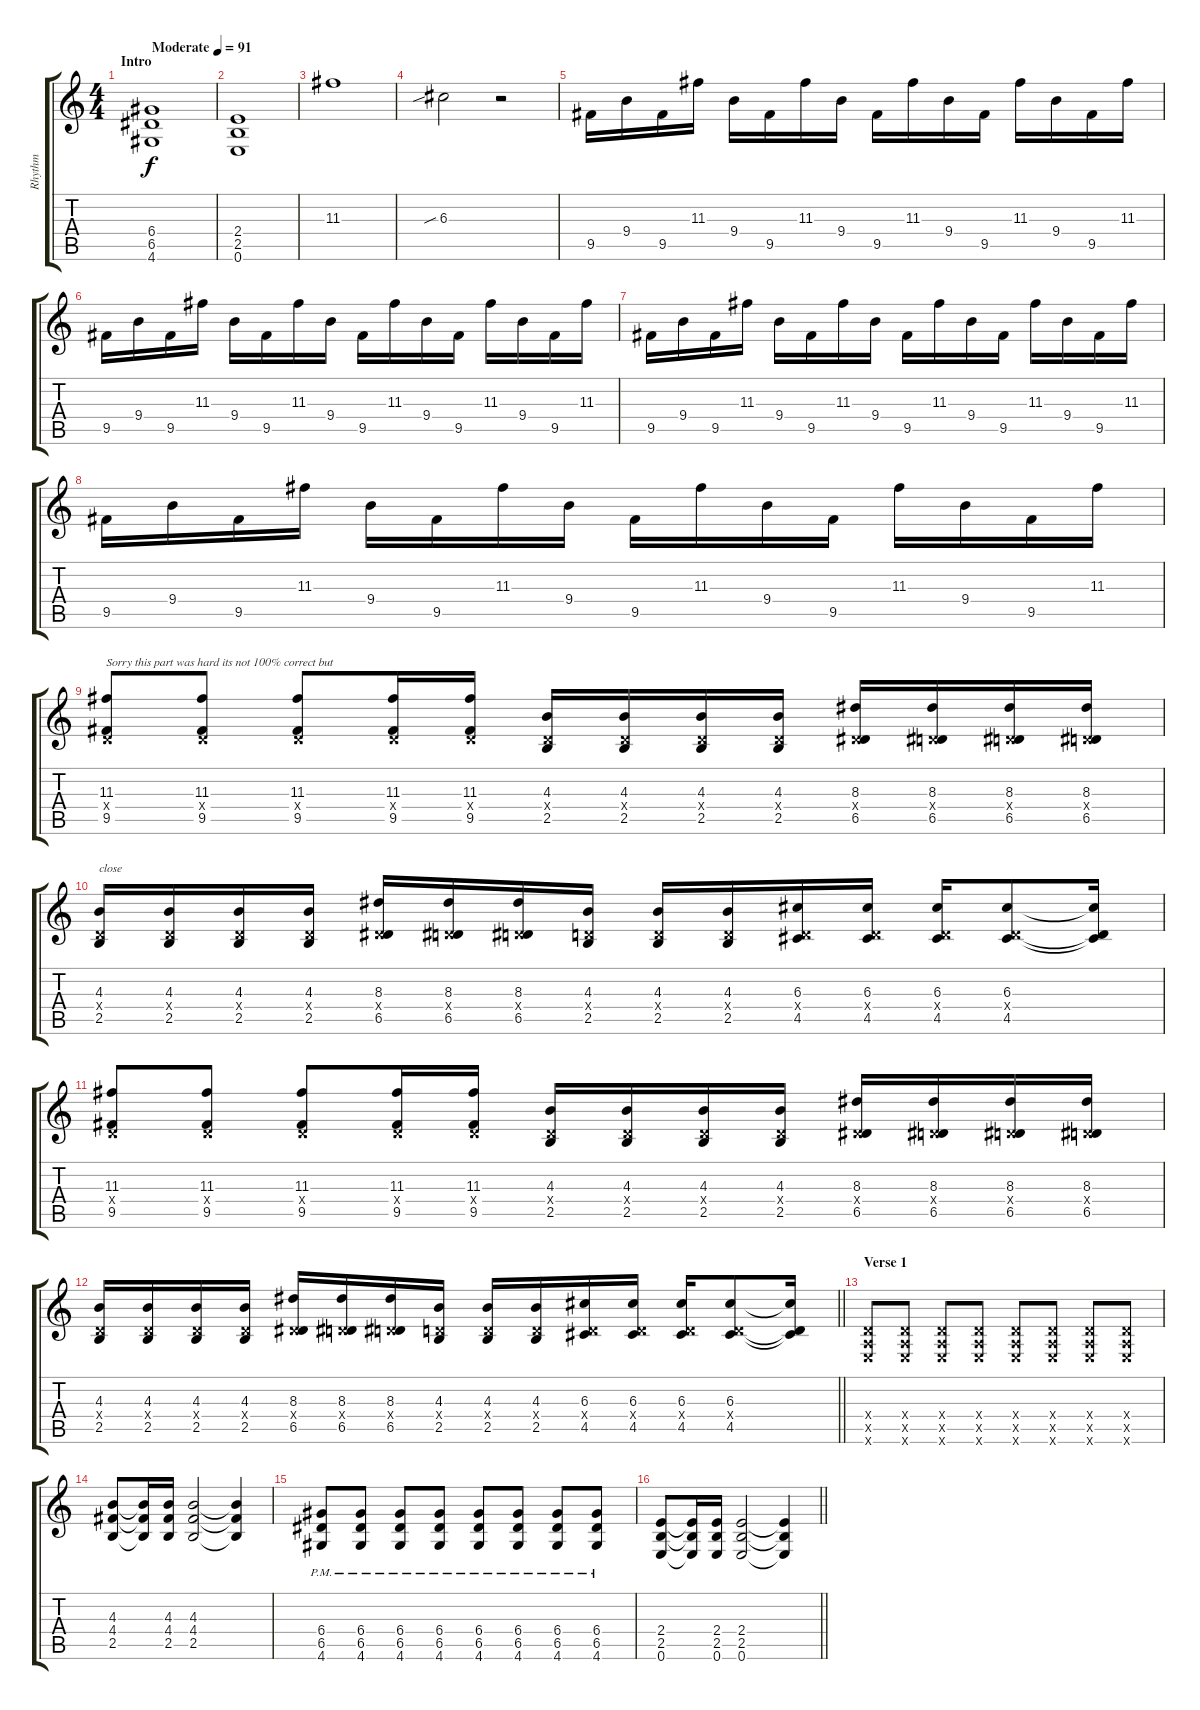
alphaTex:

\track ("Rhythm" "Rhythm") {instrument distortionguitar}
\staff {score tabs}
\tuning (E4 B3 G3 D3 A2 E2) {hide}
\ts (4 4)
\section ("" "Intro")
\tempo (91 "Moderate")
\clef g2
\ks c
(6.4 6.5 4.6).1{dy f instrument distortionguitar} |
(2.4 2.5 0.6).1 |
11.3.1 |
6.3{sib}.2 r.2 |
9.5.16 9.4.16 9.5.16 11.3.16 9.4.16 9.5.16 11.3.16 9.4.16 9.5.16 11.3.16 9.4.16 9.5.16 11.3.16 9.4.16 9.5.16 11.3.16 |
9.5.16 9.4.16 9.5.16 11.3.16 9.4.16 9.5.16 11.3.16 9.4.16 9.5.16 11.3.16 9.4.16 9.5.16 11.3.16 9.4.16 9.5.16 11.3.16 |
9.5.16 9.4.16 9.5.16 11.3.16 9.4.16 9.5.16 11.3.16 9.4.16 9.5.16 11.3.16 9.4.16 9.5.16 11.3.16 9.4.16 9.5.16 11.3.16 |
9.5.16 9.4.16 9.5.16 11.3.16 9.4.16 9.5.16 11.3.16 9.4.16 9.5.16 11.3.16 9.4.16 9.5.16 11.3.16 9.4.16 9.5.16 11.3.16 |
(11.3 0.4{x} 9.5).8{txt "Sorry this part was hard its not 100% correct but"} (11.3 0.4{x} 9.5).8 (11.3 0.4{x} 9.5).8 (11.3 0.4{x} 9.5).16 (11.3 0.4{x} 9.5).16 (4.3 0.4{x} 2.5).16 (4.3 0.4{x} 2.5).16 (4.3 0.4{x} 2.5).16 (4.3 0.4{x} 2.5).16 (8.3 0.4{x} 6.5).16 (8.3 0.4{x} 6.5).16 (8.3 0.4{x} 6.5).16 (8.3 0.4{x} 6.5).16 |
(4.3 0.4{x} 2.5).16{txt "close"} (4.3 0.4{x} 2.5).16 (4.3 0.4{x} 2.5).16 (4.3 0.4{x} 2.5).16 (8.3 0.4{x} 6.5).16 (8.3 0.4{x} 6.5).16 (8.3 0.4{x} 6.5).16 (4.3 0.4{x} 2.5).16 (4.3 0.4{x} 2.5).16 (4.3 0.4{x} 2.5).16 (6.3 0.4{x} 4.5).16 (6.3 0.4{x} 4.5).16 (6.3 0.4{x} 4.5).16 (6.3 0.4{x} 4.5).8 (6.3{t} 0.4{t} 4.5{t}).16 |
(11.3 0.4{x} 9.5).8 (11.3 0.4{x} 9.5).8 (11.3 0.4{x} 9.5).8 (11.3 0.4{x} 9.5).16 (11.3 0.4{x} 9.5).16 (4.3 0.4{x} 2.5).16 (4.3 0.4{x} 2.5).16 (4.3 0.4{x} 2.5).16 (4.3 0.4{x} 2.5).16 (8.3 0.4{x} 6.5).16 (8.3 0.4{x} 6.5).16 (8.3 0.4{x} 6.5).16 (8.3 0.4{x} 6.5).16 |
\barLineRight lightlight
(4.3 0.4{x} 2.5).16 (4.3 0.4{x} 2.5).16 (4.3 0.4{x} 2.5).16 (4.3 0.4{x} 2.5).16 (8.3 0.4{x} 6.5).16 (8.3 0.4{x} 6.5).16 (8.3 0.4{x} 6.5).16 (4.3 0.4{x} 2.5).16 (4.3 0.4{x} 2.5).16 (4.3 0.4{x} 2.5).16 (6.3 0.4{x} 4.5).16 (6.3 0.4{x} 4.5).16 (6.3 0.4{x} 4.5).16 (6.3 0.4{x} 4.5).8 (6.3{t} 0.4{t} 4.5{t}).16 |
\section ("" "Verse 1")
(0.4{x} 0.5{x} 0.6{x}).8 (0.4{x} 0.5{x} 0.6{x}).8 (0.4{x} 0.5{x} 0.6{x}).8 (0.4{x} 0.5{x} 0.6{x}).8 (0.4{x} 0.5{x} 0.6{x}).8 (0.4{x} 0.5{x} 0.6{x}).8 (0.4{x} 0.5{x} 0.6{x}).8 (0.4{x} 0.5{x} 0.6{x}).8 |
(4.3 4.4 2.5).8 (4.3{t} 4.4{t} 2.5{t}).16 (4.3 4.4 2.5).16 (4.3 4.4 2.5).2 (4.3{t} 4.4{t} 2.5{t}).4 |
(6.4{pm} 6.5{pm} 4.6{pm}).8 (6.4{pm} 6.5{pm} 4.6{pm}).8 (6.4{pm} 6.5{pm} 4.6{pm}).8 (6.4{pm} 6.5{pm} 4.6{pm}).8 (6.4{pm} 6.5{pm} 4.6{pm}).8 (6.4{pm} 6.5{pm} 4.6{pm}).8 (6.4{pm} 6.5{pm} 4.6{pm}).8 (6.4{pm} 6.5{pm} 4.6{pm}).8 |
\barLineRight lightlight
(2.4 2.5 0.6).8 (2.4{t} 2.5{t} 0.6{t}).16 (2.4 2.5 0.6).16 (2.4 2.5 0.6).2 (2.4{t} 2.5{t} 0.6{t}).4
